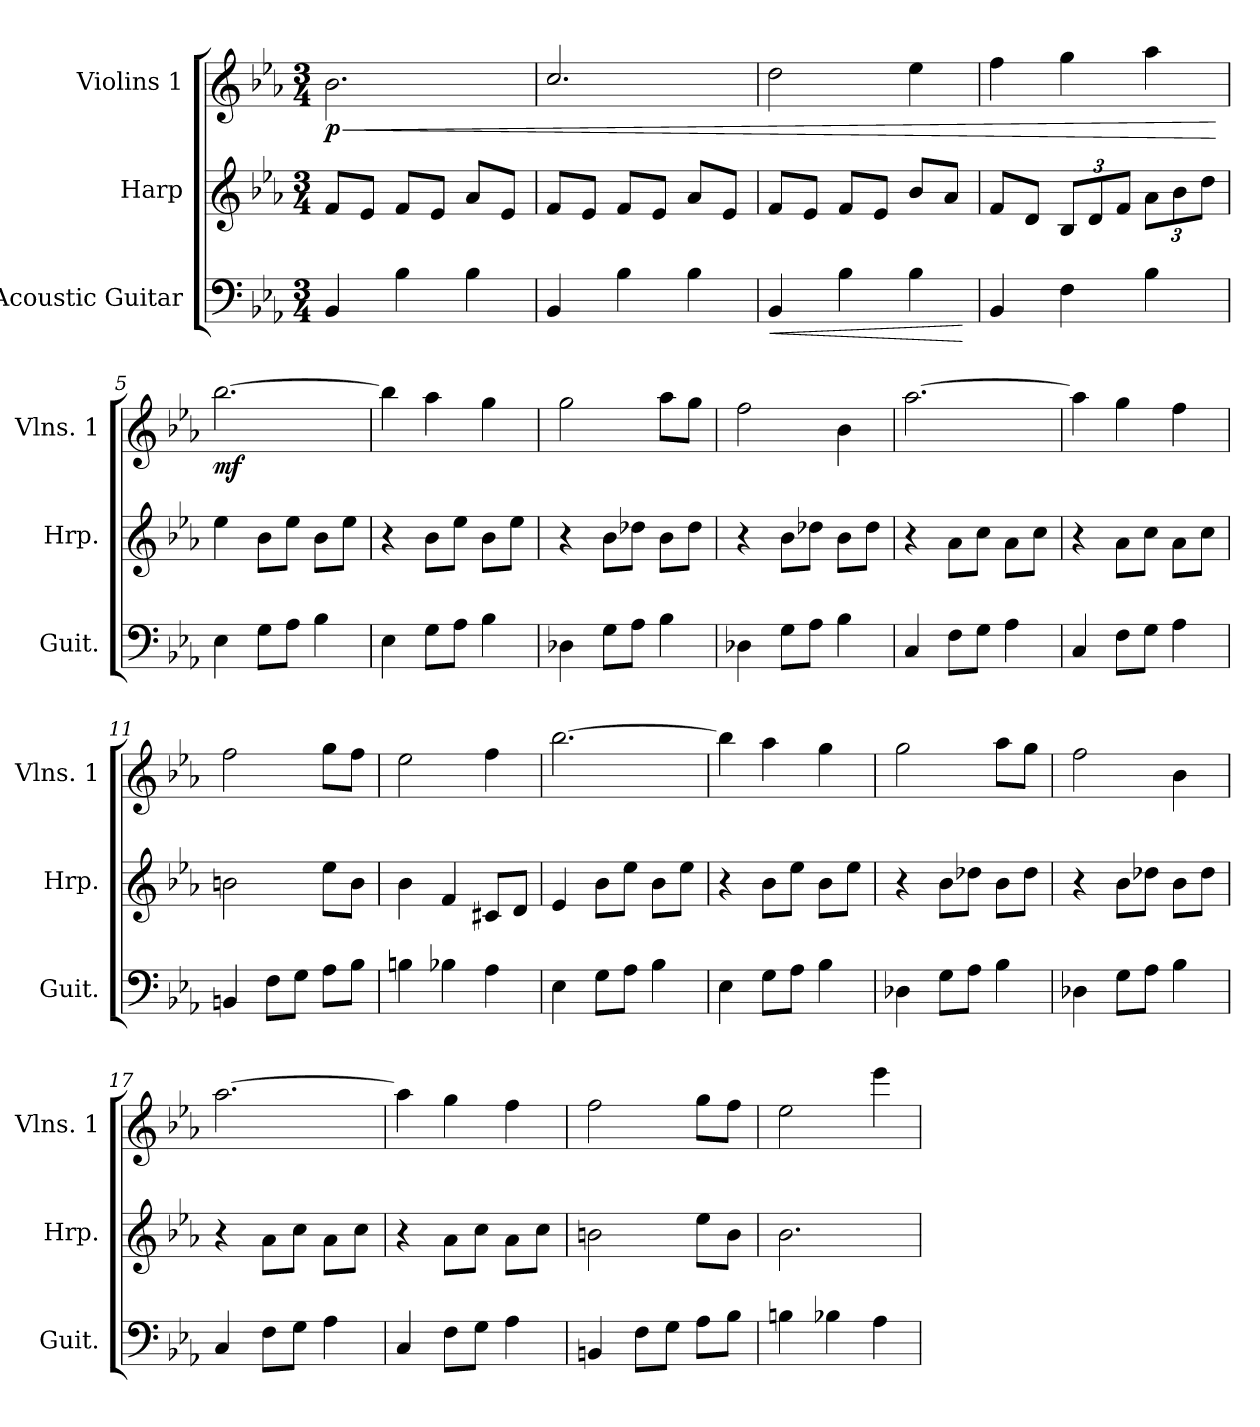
**kern	**dynam	**kern	**kern	**dynam
*part3	*part3	*part2	*part1	*part1
*staff3	*staff3	*staff2	*staff1	*staff1
*I"Acoustic Guitar	*	*I"Harp	*I"Violins 1	*
*I'Guit.	*	*I'Hrp.	*I'Vlns. 1	*
*clefF4	*	*clefG2	*clefG2	*
*k[b-e-a-]	*	*k[b-e-a-]	*k[b-e-a-]	*
*M3/4	*	*M3/4	*M3/4	*
*MM160	*	*MM160	*MM160	*
=1	=1	=1	=1	=1
!	!	!	!	!LO:HP:b
!	!	!	!	!LO:DY:n=1:b
4BB-/	.	8f/L	2.b-\	< p
.	.	8e-/J	.	.
4B-\	.	8f/L	.	.
.	.	8e-/J	.	.
4B-\	.	8a-/L	.	.
.	.	8e-/J	.	.
=2	=2	=2	=2	=2
4BB-/	.	8f/L	2.cc/	.
.	.	8e-/J	.	.
4B-\	.	8f/L	.	.
.	.	8e-/J	.	.
4B-\	.	8a-/L	.	.
.	.	8e-/J	.	.
=3	=3	=3	=3	=3
!	!LO:HP:b	!	!	!
4BB-/	<	8f/L	2dd\	.
.	.	8e-/J	.	.
4B-\	.	8f/L	.	.
.	.	8e-/J	.	.
4B-\	.	8b-/L	4ee-\	.
.	.	8a-/J	.	.
.	[	.	.	.
=4	=4	=4	=4	=4
4BB-/	.	8f/L	4ff\	.
.	.	8d/J	.	.
*	*	*Xbrackettup	*	*
4F\	.	12B-/L	4gg\	.
.	.	12d/	.	.
.	.	12f/J	.	.
4B-\	.	12a-\L	4aa-\	.
.	.	12b-\	.	.
.	.	12dd\J	.	.
.	.	.	.	[
=5	=5	=5	=5	=5
!	!	!	!	!LO:DY:b
4E-\	.	4ee-\	[2.bb-\	mf
8G\L	.	8b-\L	.	.
8A-\J	.	8ee-\J	.	.
4B-\	.	8b-\L	.	.
.	.	8ee-\J	.	.
!!LO:LB:g=z
=6	=6	=6	=6	=6
4E-\	.	4r	4bb-\]	.
8G\L	.	8b-\L	4aa-\	.
8A-\J	.	8ee-\J	.	.
4B-\	.	8b-\L	4gg\	.
.	.	8ee-\J	.	.
=7	=7	=7	=7	=7
4D-X\	.	4r	2gg\	.
8G\L	.	8b-\L	.	.
8A-\J	.	8dd-X\J	.	.
4B-\	.	8b-\L	8aa-\L	.
.	.	8dd-\J	8gg\J	.
=8	=8	=8	=8	=8
4D-X\	.	4r	2ff\	.
8G\L	.	8b-\L	.	.
8A-\J	.	8dd-X\J	.	.
4B-\	.	8b-\L	4b-\	.
.	.	8dd-\J	.	.
=9	=9	=9	=9	=9
4C/	.	4r	[2.aa-\	.
8F\L	.	8a-\L	.	.
8G\J	.	8cc\J	.	.
4A-\	.	8a-\L	.	.
.	.	8cc\J	.	.
=10	=10	=10	=10	=10
4C/	.	4r	4aa-\]	.
8F\L	.	8a-\L	4gg\	.
8G\J	.	8cc\J	.	.
4A-\	.	8a-\L	4ff\	.
.	.	8cc\J	.	.
=11	=11	=11	=11	=11
4BBn/	.	2bn\	2ff\	.
8F\L	.	.	.	.
8G\J	.	.	.	.
8A-\L	.	8ee-\L	8gg\L	.
8B-\J	.	8b\J	8ff\J	.
!!LO:LB:g=z
=12	=12	=12	=12	=12
4Bn\	.	4b-\	2ee-\	.
4B-X\	.	4f/	.	.
4A-\	.	8c#X/L	4ff\	.
.	.	8d/J	.	.
=13	=13	=13	=13	=13
4E-\	.	4e-/	[2.bb-\	.
8G\L	.	8b-\L	.	.
8A-\J	.	8ee-\J	.	.
4B-\	.	8b-\L	.	.
.	.	8ee-\J	.	.
=14	=14	=14	=14	=14
4E-\	.	4r	4bb-\]	.
8G\L	.	8b-\L	4aa-\	.
8A-\J	.	8ee-\J	.	.
4B-\	.	8b-\L	4gg\	.
.	.	8ee-\J	.	.
=15	=15	=15	=15	=15
4D-X\	.	4r	2gg\	.
8G\L	.	8b-\L	.	.
8A-\J	.	8dd-X\J	.	.
4B-\	.	8b-\L	8aa-\L	.
.	.	8dd-\J	8gg\J	.
=16	=16	=16	=16	=16
4D-X\	.	4r	2ff\	.
8G\L	.	8b-\L	.	.
8A-\J	.	8dd-X\J	.	.
4B-\	.	8b-\L	4b-\	.
.	.	8dd-\J	.	.
=17	=17	=17	=17	=17
4C/	.	4r	[2.aa-\	.
8F\L	.	8a-\L	.	.
8G\J	.	8cc\J	.	.
4A-\	.	8a-\L	.	.
.	.	8cc\J	.	.
!!LO:PB:g=z
=18	=18	=18	=18	=18
4C/	.	4r	4aa-\]	.
8F\L	.	8a-\L	4gg\	.
8G\J	.	8cc\J	.	.
4A-\	.	8a-\L	4ff\	.
.	.	8cc\J	.	.
=19	=19	=19	=19	=19
4BBn/	.	2bn\	2ff\	.
8F\L	.	.	.	.
8G\J	.	.	.	.
8A-\L	.	8ee-\L	8gg\L	.
8B-\J	.	8b\J	8ff\J	.
=20	=20	=20	=20	=20
4Bn\	.	2.b-\	2ee-\	.
4B-X\	.	.	.	.
4A-\	.	.	4eee-\	.
=	=	=	=	=
*-	*-	*-	*-	*-
